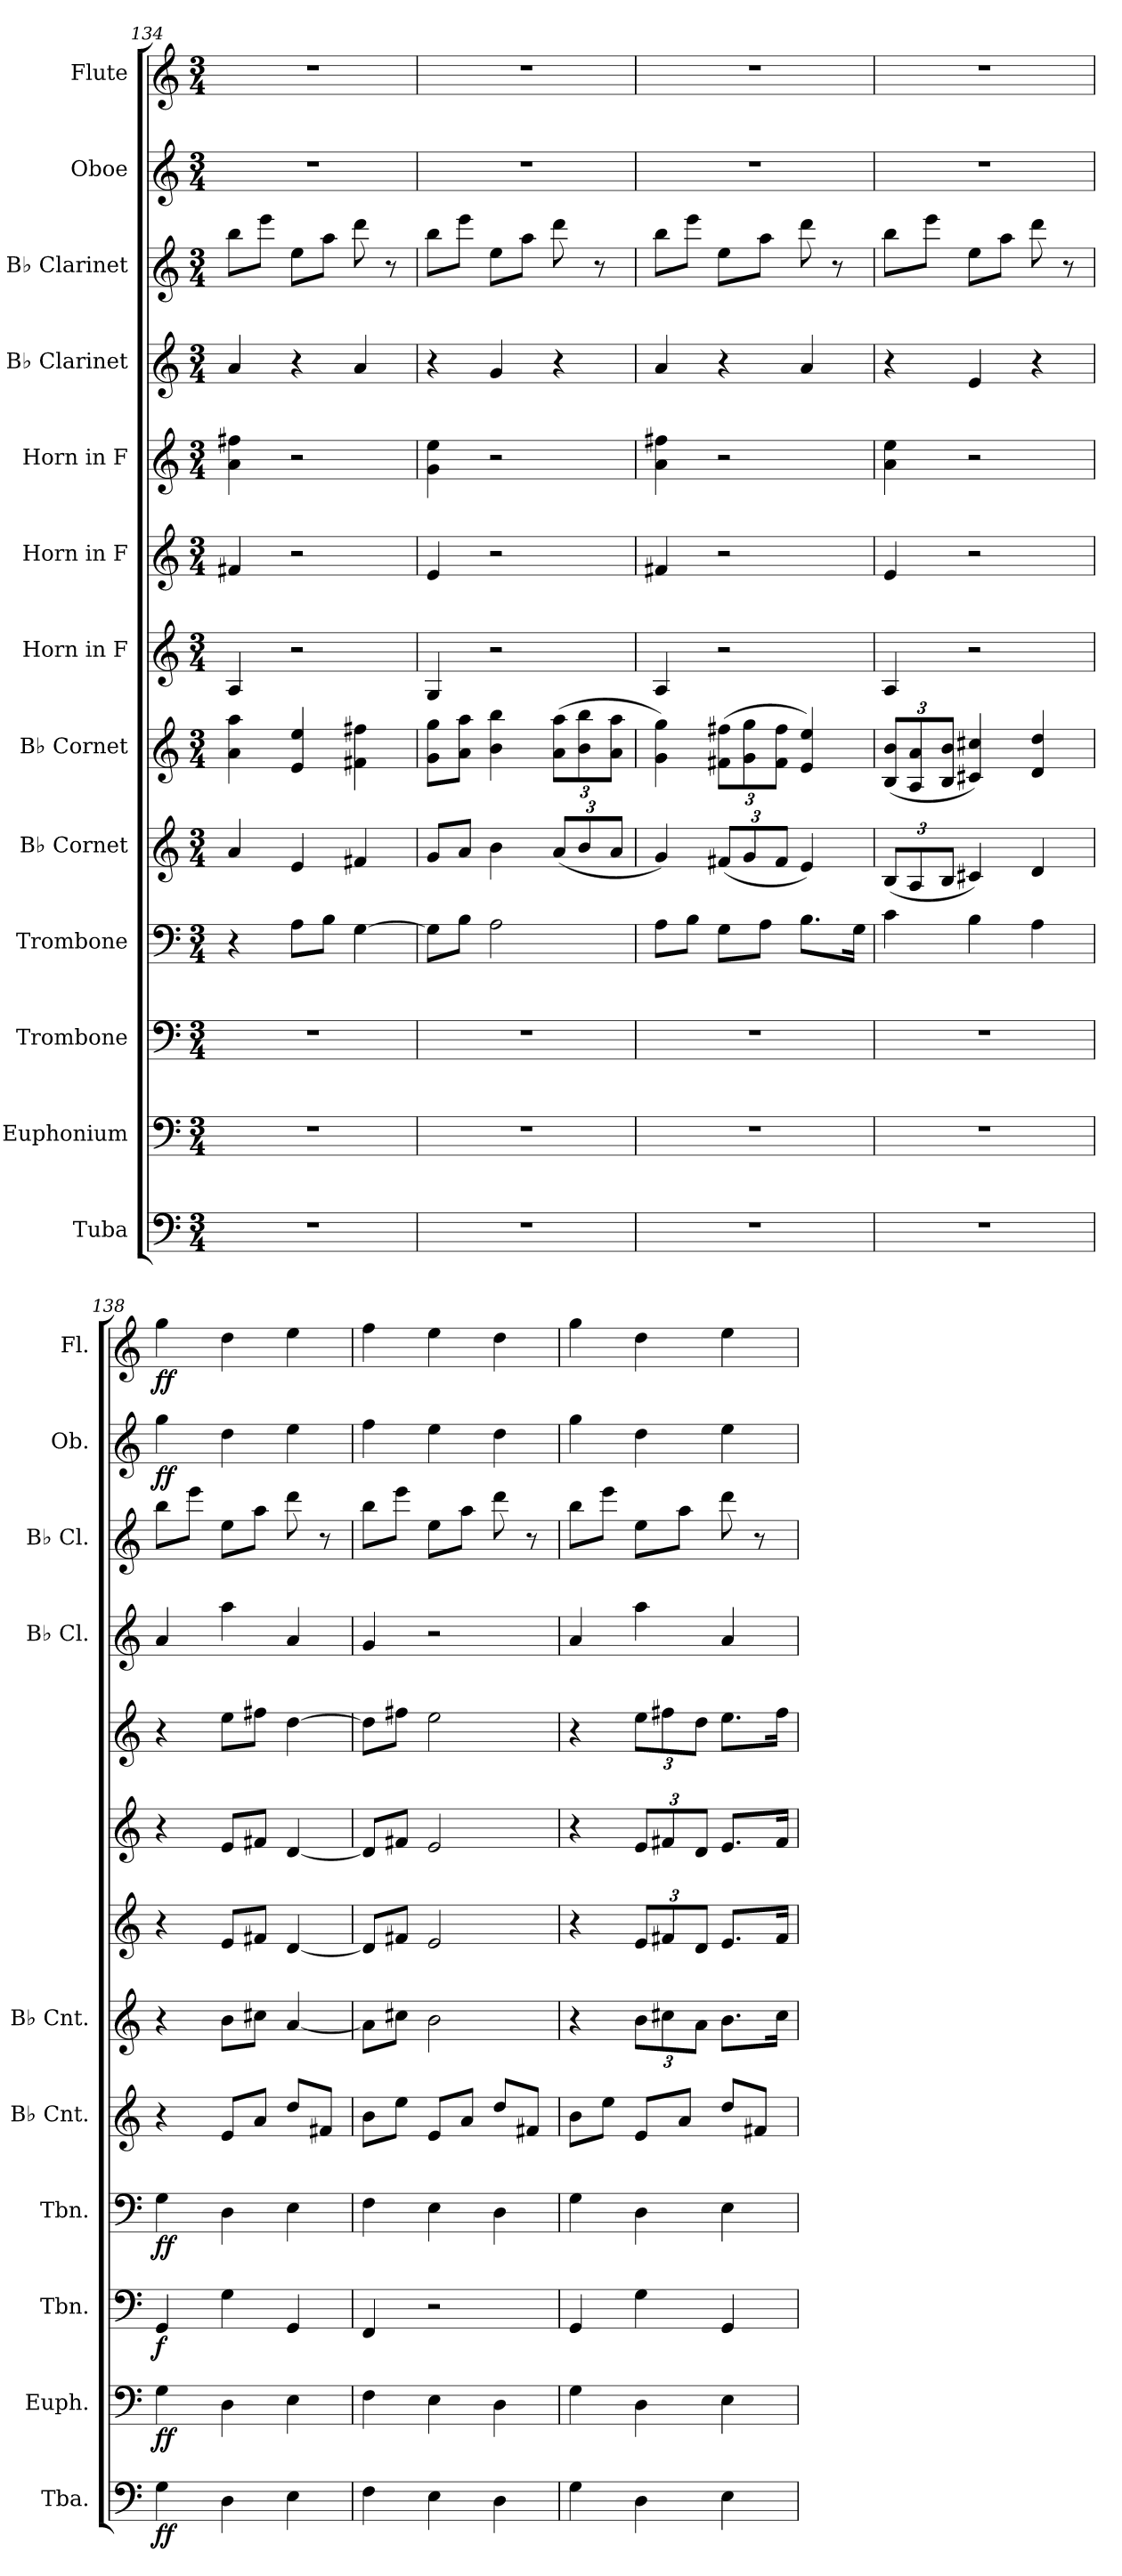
**kern	**dynam	**kern	**dynam	**kern	**dynam	**kern	**dynam	**kern	**kern	**kern	**kern	**kern	**kern	**kern	**kern	**dynam	**kern	**dynam
*part13	*part13	*part12	*part12	*part11	*part11	*part10	*part10	*part9	*part8	*part7	*part6	*part5	*part4	*part3	*part2	*part2	*part1	*part1
*staff13	*staff13	*staff12	*staff12	*staff11	*staff11	*staff10	*staff10	*staff9	*staff8	*staff7	*staff6	*staff5	*staff4	*staff3	*staff2	*staff2	*staff1	*staff1
*I"Tuba	*	*I"Euphonium	*	*I"Trombone	*	*I"Trombone	*	*I"B♭ Cornet	*I"B♭ Cornet	*I"Horn in F	*I"Horn in F	*I"Horn in F	*I"B♭ Clarinet	*I"B♭ Clarinet	*I"Oboe	*	*I"Flute	*
*I'Tba.	*	*I'Euph.	*	*I'Tbn.	*	*I'Tbn.	*	*I'B♭ Cnt.	*I'B♭ Cnt.	*	*	*	*I'B♭ Cl.	*I'B♭ Cl.	*I'Ob.	*	*I'Fl.	*
*clefF4	*	*clefF4	*	*clefF4	*	*clefF4	*	*clefG2	*clefG2	*clefG2	*clefG2	*clefG2	*clefG2	*clefG2	*clefG2	*	*clefG2	*
*	*	*	*	*	*	*	*	*ITrd1c2	*ITrd1c2	*ITrd4c7	*ITrd4c7	*ITrd4c7	*ITrd1c2	*ITrd1c2	*	*	*	*
*k[]	*	*k[]	*	*k[]	*	*k[]	*	*k[b-e-]	*k[b-e-]	*k[b-]	*k[b-]	*k[b-]	*k[b-e-]	*k[b-e-]	*k[]	*	*k[]	*
*M3/4	*	*M3/4	*	*M3/4	*	*M3/4	*	*M3/4	*M3/4	*M3/4	*M3/4	*M3/4	*M3/4	*M3/4	*M3/4	*	*M3/4	*
=134	=134	=134	=134	=134	=134	=134	=134	=134	=134	=134	=134	=134	=134	=134	=134	=134	=134	=134
2.r	.	2.r	.	2.r	.	4r	.	4g/	4g\ 4gg\	4D/	4Bn/	4d\ 4bn\	4g/	8aa\L	2.r	.	2.r	.
.	.	.	.	.	.	.	.	.	.	.	.	.	.	8ddd\J	.	.	.	.
.	.	.	.	.	.	8A\L	.	4d/	4d/ 4dd/	2r	2r	2r	4r	8dd\L	.	.	.	.
.	.	.	.	.	.	8B\J	.	.	.	.	.	.	.	8gg\J	.	.	.	.
.	.	.	.	.	.	[4G\	.	4en/	4en\ 4een\	.	.	.	4g/	8ccc\	.	.	.	.
.	.	.	.	.	.	.	.	.	.	.	.	.	.	8r	.	.	.	.
=135	=135	=135	=135	=135	=135	=135	=135	=135	=135	=135	=135	=135	=135	=135	=135	=135	=135	=135
2.r	.	2.r	.	2.r	.	8G\L]	.	8f/L	8f\ 8ff\L	4C/	4A/	4c\ 4a\	4r	8aa\L	2.r	.	2.r	.
.	.	.	.	.	.	8B\J	.	8g/J	8g\ 8gg\J	.	.	.	.	8ddd\J	.	.	.	.
.	.	.	.	.	.	2A\	.	4a\	4a\ 4aa\	2r	2r	2r	4f/	8dd\L	.	.	.	.
.	.	.	.	.	.	.	.	.	.	.	.	.	.	8gg\J	.	.	.	.
*	*	*	*	*	*	*	*	*Xbrackettup	*Xbrackettup	*	*	*	*	*	*	*	*	*
.	.	.	.	.	.	.	.	(12g/L	(12g\ 12gg\L	.	.	.	4r	8ccc\	.	.	.	.
.	.	.	.	.	.	.	.	12a/	12a\ 12aa\	.	.	.	.	.	.	.	.	.
.	.	.	.	.	.	.	.	.	.	.	.	.	.	8r	.	.	.	.
.	.	.	.	.	.	.	.	12g/J	12g\ 12gg\J	.	.	.	.	.	.	.	.	.
!!LO:PB:g=z
=136	=136	=136	=136	=136	=136	=136	=136	=136	=136	=136	=136	=136	=136	=136	=136	=136	=136	=136
2.r	.	2.r	.	2.r	.	8A\L	.	4f/)	4f\ 4ff\)	4D/	4Bn/	4d\ 4bn\	4g/	8aa\L	2.r	.	2.r	.
.	.	.	.	.	.	8B\J	.	.	.	.	.	.	.	8ddd\J	.	.	.	.
.	.	.	.	.	.	8G\L	.	(12en/L	(12en\ 12een\L	2r	2r	2r	4r	8dd\L	.	.	.	.
.	.	.	.	.	.	.	.	12f/	12f\ 12ff\	.	.	.	.	.	.	.	.	.
.	.	.	.	.	.	8A\J	.	.	.	.	.	.	.	8gg\J	.	.	.	.
.	.	.	.	.	.	.	.	12e/J	12e\ 12ee\J	.	.	.	.	.	.	.	.	.
.	.	.	.	.	.	8.B\L	.	4d/)	4d/ 4dd/)	.	.	.	4g/	8ccc\	.	.	.	.
.	.	.	.	.	.	.	.	.	.	.	.	.	.	8r	.	.	.	.
.	.	.	.	.	.	16G\Jk	.	.	.	.	.	.	.	.	.	.	.	.
=137	=137	=137	=137	=137	=137	=137	=137	=137	=137	=137	=137	=137	=137	=137	=137	=137	=137	=137
2.r	.	2.r	.	2.r	.	4c\	.	(12A/L	(12A/ 12a/L	4D/	4A/	4d\ 4a\	4r	8aa\L	2.r	.	2.r	.
.	.	.	.	.	.	.	.	12G/	12G/ 12g/	.	.	.	.	.	.	.	.	.
.	.	.	.	.	.	.	.	.	.	.	.	.	.	8ddd\J	.	.	.	.
.	.	.	.	.	.	.	.	12A/J	12A/ 12a/J	.	.	.	.	.	.	.	.	.
.	.	.	.	.	.	4B\	.	4Bn/)	4Bn/ 4bn/)	2r	2r	2r	4d/	8dd\L	.	.	.	.
.	.	.	.	.	.	.	.	.	.	.	.	.	.	8gg\J	.	.	.	.
.	.	.	.	.	.	4A\	.	4c/	4c/ 4cc/	.	.	.	4r	8ccc\	.	.	.	.
.	.	.	.	.	.	.	.	.	.	.	.	.	.	8r	.	.	.	.
=138	=138	=138	=138	=138	=138	=138	=138	=138	=138	=138	=138	=138	=138	=138	=138	=138	=138	=138
!	!LO:DY:b	!	!LO:DY:b	!	!LO:DY:b	!	!LO:DY:b	!	!	!	!	!	!	!	!	!LO:DY:b	!	!LO:DY:b
4G\	ff	4G\	ff	4GG/	f	4G\	ff	4r	4r	4r	4r	4r	4g/	8aa\L	4gg\	ff	4gg\	ff
.	.	.	.	.	.	.	.	.	.	.	.	.	.	8ddd\J	.	.	.	.
4D\	.	4D\	.	4G\	.	4D\	.	8d/L	8a\L	8A/L	8A/L	8a\L	4gg\	8dd\L	4dd\	.	4dd\	.
.	.	.	.	.	.	.	.	8g/J	8bn\J	8Bn/J	8Bn/J	8bn\J	.	8gg\J	.	.	.	.
4E\	.	4E\	.	4GG/	.	4E\	.	8cc/L	[4g/	[4G/	[4G/	[4g\	4g/	8ccc\	4ee\	.	4ee\	.
.	.	.	.	.	.	.	.	8en/J	.	.	.	.	.	8r	.	.	.	.
=139	=139	=139	=139	=139	=139	=139	=139	=139	=139	=139	=139	=139	=139	=139	=139	=139	=139	=139
4F\	.	4F\	.	4FF/	.	4F\	.	8a\L	8g\L]	8G/L]	8G/L]	8g\L]	4f/	8aa\L	4ff\	.	4ff\	.
.	.	.	.	.	.	.	.	8dd\J	8bn\J	8Bn/J	8Bn/J	8bn\J	.	8ddd\J	.	.	.	.
4E\	.	4E\	.	2r	.	4E\	.	8d/L	2a\	2A/	2A/	2a\	2r	8dd\L	4ee\	.	4ee\	.
.	.	.	.	.	.	.	.	8g/J	.	.	.	.	.	8gg\J	.	.	.	.
4D\	.	4D\	.	.	.	4D\	.	8cc/L	.	.	.	.	.	8ccc\	4dd\	.	4dd\	.
.	.	.	.	.	.	.	.	8en/J	.	.	.	.	.	8r	.	.	.	.
!!LO:PB:g=z
=140	=140	=140	=140	=140	=140	=140	=140	=140	=140	=140	=140	=140	=140	=140	=140	=140	=140	=140
4G\	.	4G\	.	4GG/	.	4G\	.	8a\L	4r	4r	4r	4r	4g/	8aa\L	4gg\	.	4gg\	.
.	.	.	.	.	.	.	.	8dd\J	.	.	.	.	.	8ddd\J	.	.	.	.
*	*	*	*	*	*	*	*	*	*	*Xbrackettup	*Xbrackettup	*Xbrackettup	*	*	*	*	*	*
4D\	.	4D\	.	4G\	.	4D\	.	8d/L	12a\L	12A/L	12A/L	12a\L	4gg\	8dd\L	4dd\	.	4dd\	.
.	.	.	.	.	.	.	.	.	12bn\	12Bn/	12Bn/	12bn\	.	.	.	.	.	.
.	.	.	.	.	.	.	.	8g/J	.	.	.	.	.	8gg\J	.	.	.	.
.	.	.	.	.	.	.	.	.	12g\J	12G/J	12G/J	12g\J	.	.	.	.	.	.
4E\	.	4E\	.	4GG/	.	4E\	.	8cc/L	8.a\L	8.A/L	8.A/L	8.a\L	4g/	8ccc\	4ee\	.	4ee\	.
.	.	.	.	.	.	.	.	8en/J	.	.	.	.	.	8r	.	.	.	.
.	.	.	.	.	.	.	.	.	16b\Jk	16B/Jk	16B/Jk	16b\Jk	.	.	.	.	.	.
=	=	=	=	=	=	=	=	=	=	=	=	=	=	=	=	=	=	=
*-	*-	*-	*-	*-	*-	*-	*-	*-	*-	*-	*-	*-	*-	*-	*-	*-	*-	*-
